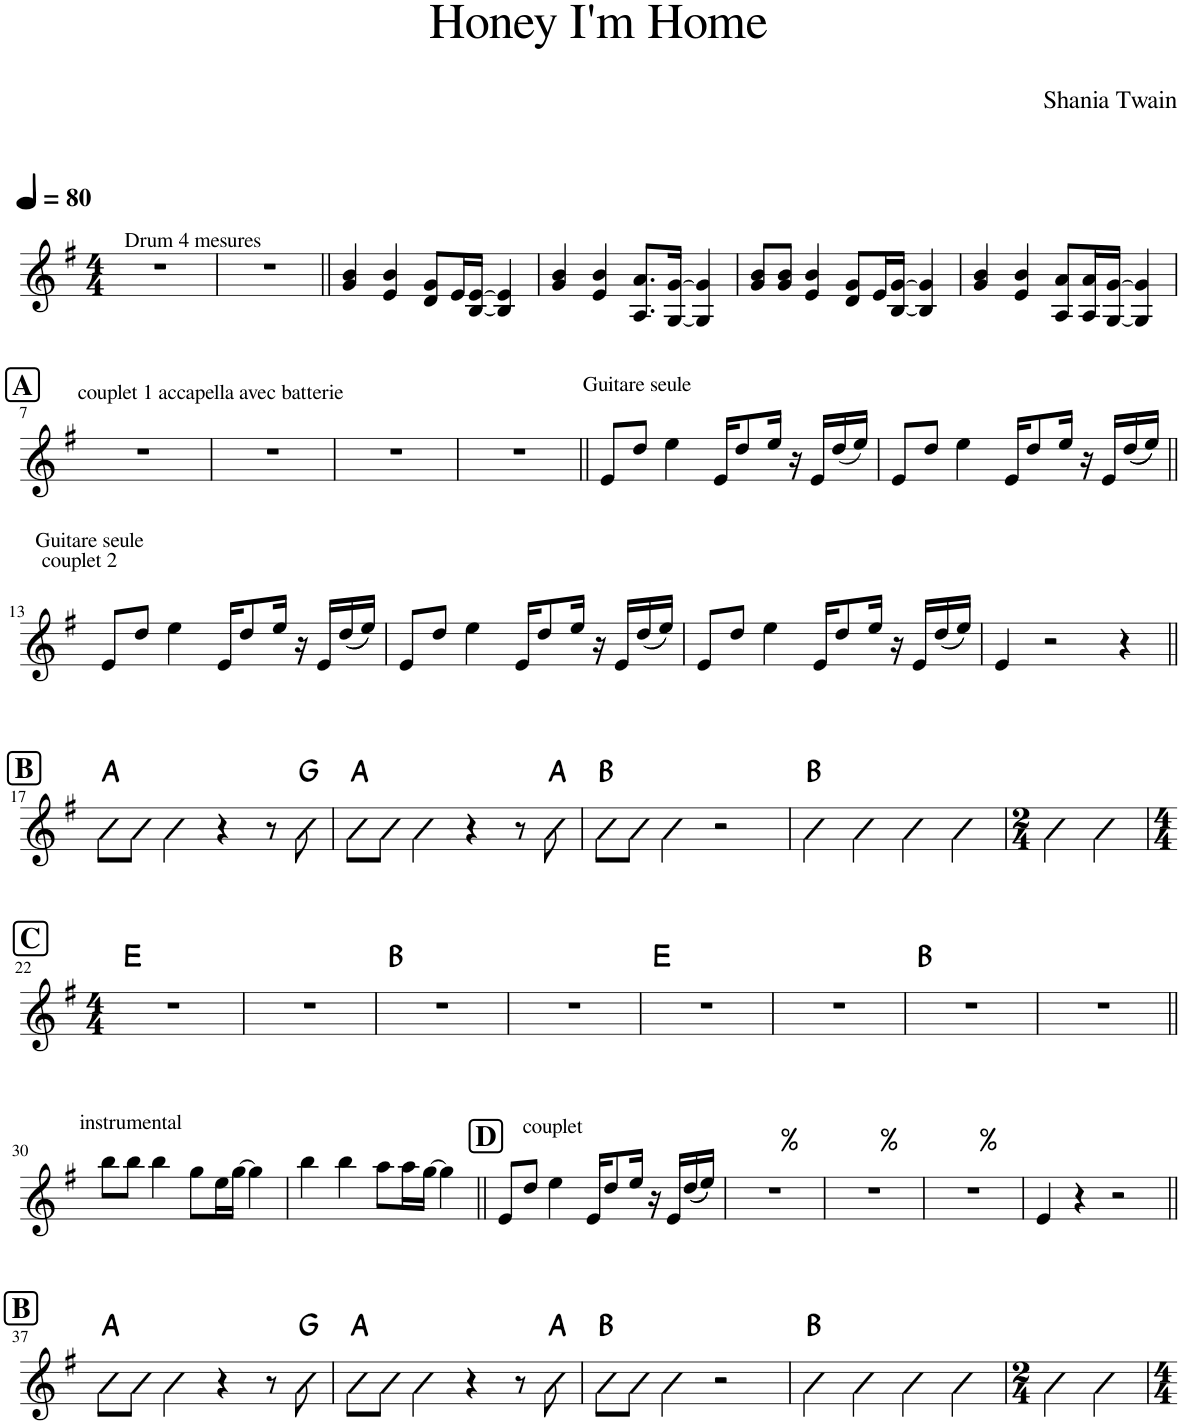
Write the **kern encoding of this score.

**kern	**harte
*part1	*part1
*staff1	*
*I"Piano	*
*I'Pno.	*
*clefG2	*
*k[f#]	*
*M4/4	*
*MM80	*
=1	=1
!LO:TX:a:t=Drum 4 mesures	!
1r	.
=2	=2
1r	.
=3||	=3||
4g/ 4b/	.
4e/ 4b/	.
8d/ 8g/L	.
16e/L	.
[16B/ [16e/JJ	.
4B/] 4e/]	.
=4	=4
4g/ 4b/	.
4e/ 4b/	.
8.A/ 8.a/L	.
[16G/ [16g/Jk	.
4G/] 4g/]	.
=5	=5
8g/ 8b/L	.
8g/ 8b/J	.
4e/ 4b/	.
8d/ 8g/L	.
16e/L	.
[16B/ [16g/JJ	.
4B/] 4g/]	.
=6	=6
4g/ 4b/	.
4e/ 4b/	.
8A/ 8a/L	.
16A/ 16a/L	.
[16G/ [16g/JJ	.
4G/] 4g/]	.
!!LO:LB:g=z
!!LO:REH:place=s1:a:B:cj:fs=14:t=A
=7	=7
!LO:TX:a:t=couplet 1 accapella avec batterie	!
1r	.
=8	=8
1r	.
=9	=9
1r	.
=10	=10
1r	.
=11||	=11||
!LO:TX:a:t=Guitare seule	!
8e/L	.
8dd/J	.
4ee\	.
16e/KL	.
8dd/	.
16ee/Jk	.
16r	.
16e/LL	.
(16dd/	.
16ee/JJ)	.
=12	=12
8e/L	.
8dd/J	.
4ee\	.
16e/KL	.
8dd/	.
16ee/Jk	.
16r	.
16e/LL	.
((16dd/	.
16ee/JJ))	.
!!LO:LB:g=z
=13||	=13||
!LO:TX:a:t=couplet 2	!
!LO:TX:a:t=Guitare seule	!
8e/L	.
8dd/J	.
4ee\	.
16e/KL	.
8dd/	.
16ee/Jk	.
16r	.
16e/LL	.
((16dd/	.
16ee/JJ))	.
=14	=14
8e/L	.
8dd/J	.
4ee\	.
16e/KL	.
8dd/	.
16ee/Jk	.
16r	.
16e/LL	.
((16dd/	.
16ee/JJ))	.
=15	=15
8e/L	.
8dd/J	.
4ee\	.
16e/KL	.
8dd/	.
16ee/Jk	.
16r	.
16e/LL	.
((16dd/	.
16ee/JJ))	.
=16	=16
4e/	.
2r	.
4r	.
!!LO:LB:g=z
!!LO:REH:place=s1:a:B:cj:fs=14:t=B
=17||	=17||
8a\L	A:maj
8a\J	.
4a\	.
4r	.
8r	.
8g\	G:maj
=18	=18
8a\L	A:maj
8a\J	.
4a\	.
4r	.
8r	.
8a\	A:maj
=19	=19
8a\L	B:maj
8a\J	.
4a\	.
2r	.
=20	=20
4b\	B:maj
4b\	.
4b\	.
4b\	.
=21	=21
*M2/4	*
4b\	.
4b\	.
!!LO:LB:g=z
!!LO:REH:place=s1:a:B:cj:fs=14:t=C
=22	=22
*M4/4	*
1r	E:maj
=23	=23
1r	.
=24	=24
1r	B:maj
=25	=25
1r	.
=26	=26
1r	E:maj
=27	=27
1r	.
=28	=28
1r	B:maj
=29	=29
1r	.
!!LO:LB:g=z
=30||	=30||
!LO:TX:a:t=instrumental	!
8bb\L	.
8bb\J	.
4bb\	.
8gg\L	.
16ee\L	.
[16gg\JJ	.
4gg\]	.
=31	=31
4bb\	.
4bb\	.
8aa\L	.
16aa\L	.
[16gg\JJ	.
4gg\]	.
!!LO:REH:place=s1:a:B:cj:fs=14:t=D
=32||	=32||
!LO:TX:a:t=couplet	!
8e/L	.
8dd/J	.
4ee\	.
16e/KL	.
8dd/	.
16ee/Jk	.
16r	.
16e/LL	.
((16dd/	.
16ee/JJ))	.
=33	=33
!	!LO:H:kt=%
1r	N
=34	=34
!	!LO:H:kt=%
1r	N
=35	=35
!	!LO:H:kt=%
1r	N
=36	=36
4e/	.
4r	.
2r	.
!!LO:LB:g=z
!!LO:REH:place=s1:a:B:cj:fs=14:t=B
=37||	=37||
8a\L	A:maj
8a\J	.
4a\	.
4r	.
8r	.
8g\	G:maj
=38	=38
8a\L	A:maj
8a\J	.
4a\	.
4r	.
8r	.
8a\	A:maj
=39	=39
8a\L	B:maj
8a\J	.
4a\	.
2r	.
=40	=40
4b\	B:maj
4b\	.
4b\	.
4b\	.
=41	=41
*M2/4	*
4b\	.
4b\	.
=	=
*-	*-
